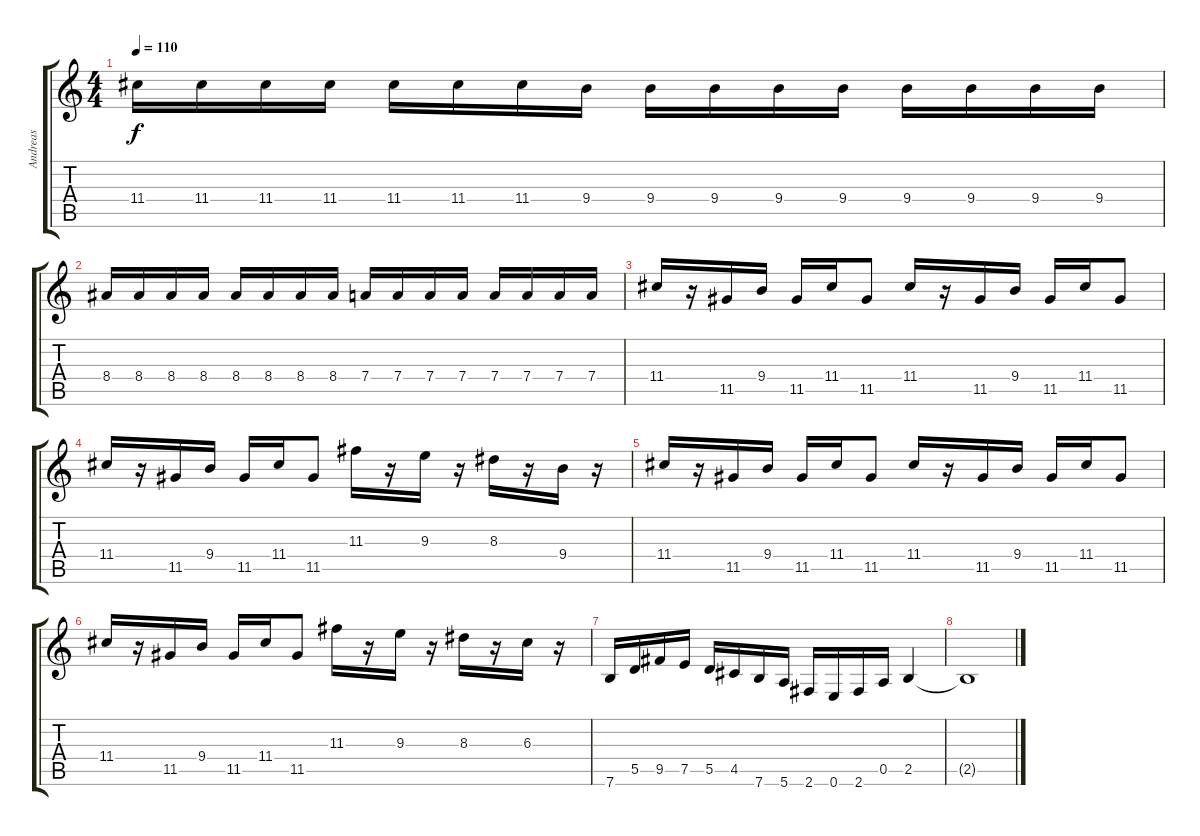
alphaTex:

\track ("Andreas" "Andreas") {instrument overdrivenguitar}
\staff {score tabs}
\tuning (E4 B3 G3 D3 A2 E2) {hide}
\ts (4 4)
\tempo 110
\clef g2
\ks c
11.4.16{dy f} 11.4.16 11.4.16 11.4.16 11.4.16 11.4.16 11.4.16 9.4.16 9.4.16 9.4.16 9.4.16 9.4.16 9.4.16 9.4.16 9.4.16 9.4.16 |
8.4.16 8.4.16 8.4.16 8.4.16 8.4.16 8.4.16 8.4.16 8.4.16 7.4.16 7.4.16 7.4.16 7.4.16 7.4.16 7.4.16 7.4.16 7.4.16 |
11.4.16 r.16 11.5.16 9.4.16 11.5.16 11.4.16 11.5.8 11.4.16 r.16 11.5.16 9.4.16 11.5.16 11.4.16 11.5.8 |
11.4.16 r.16 11.5.16 9.4.16 11.5.16 11.4.16 11.5.8 11.3.16 r.16 9.3.16 r.16 8.3.16 r.16 9.4.16 r.16 |
11.4.16 r.16 11.5.16 9.4.16 11.5.16 11.4.16 11.5.8 11.4.16 r.16 11.5.16 9.4.16 11.5.16 11.4.16 11.5.8 |
11.4.16 r.16 11.5.16 9.4.16 11.5.16 11.4.16 11.5.8 11.3.16 r.16 9.3.16 r.16 8.3.16 r.16 6.3.16 r.16 |
7.6.16 5.5.16 9.5.16 7.5.16 5.5.16 4.5.16 7.6.16 5.6.16 2.6.16 0.6.16 2.6.16 0.5.16 2.5.4 |
2.5{t}.1
